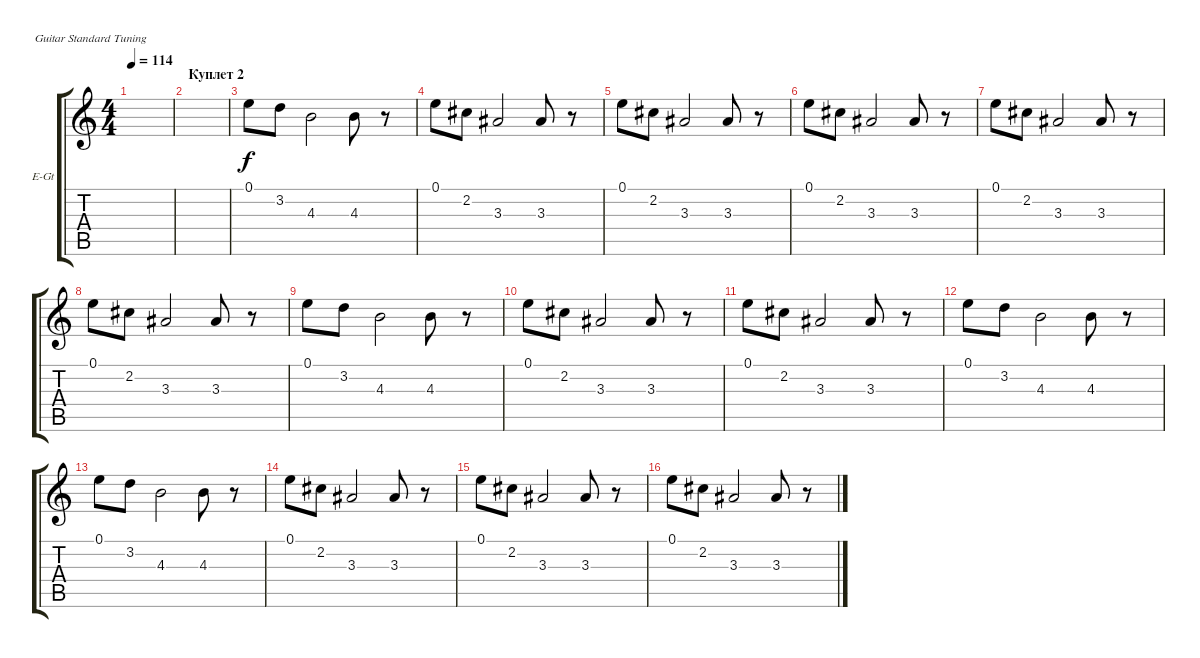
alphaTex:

\defaultSystemsLayout 4
\bracketExtendMode groupsimilarinstruments
\firstSystemTrackNameOrientation horizontal
\otherSystemsTrackNameOrientation horizontal
\track ("Г. Каспарян" "E-Gt") {instrument electricguitarclean}
\staff {score tabs}
\tuning (E4 B3 G3 D3 A2 E2)
\ts (4 4)
\tempo 114
\clef g2
\ks c
|
\section ("" "Куплет 2")
|
0.1.8{dy f} 3.2.8 4.3.2 4.3.8 r.8 |
0.1.8 2.2.8 3.3.2 3.3.8 r.8 |
0.1.8 2.2.8 3.3.2 3.3.8 r.8 |
0.1.8 2.2.8 3.3.2 3.3.8 r.8 |
0.1.8 2.2.8 3.3.2 3.3.8 r.8 |
0.1.8 2.2.8 3.3.2 3.3.8 r.8 |
0.1.8 3.2.8 4.3.2 4.3.8 r.8 |
0.1.8 2.2.8 3.3.2 3.3.8 r.8 |
0.1.8 2.2.8 3.3.2 3.3.8 r.8 |
0.1.8 3.2.8 4.3.2 4.3.8 r.8 |
0.1.8 3.2.8 4.3.2 4.3.8 r.8 |
0.1.8 2.2.8 3.3.2 3.3.8 r.8 |
0.1.8 2.2.8 3.3.2 3.3.8 r.8 |
0.1.8 2.2.8 3.3.2 3.3.8 r.8
